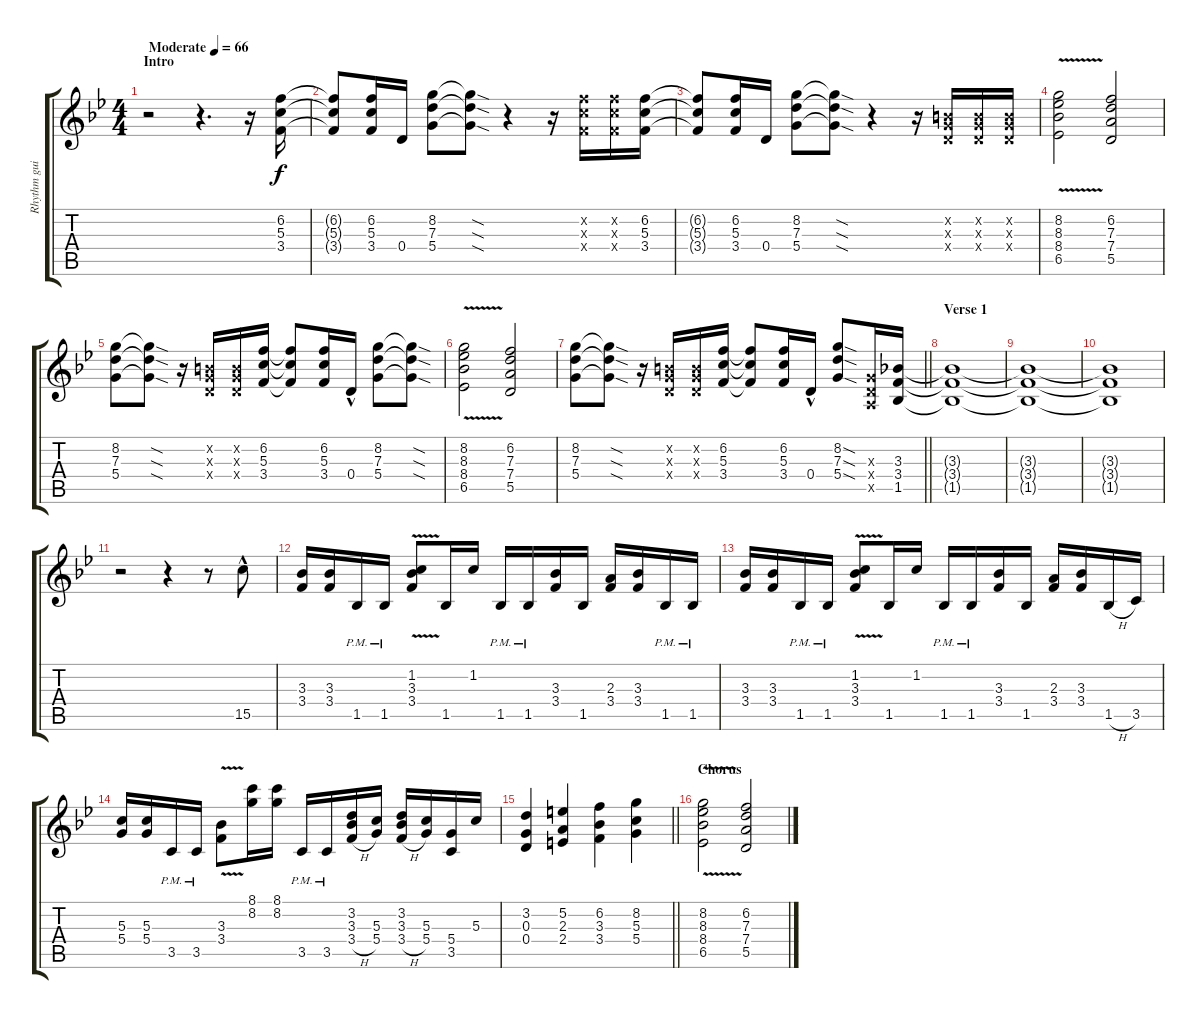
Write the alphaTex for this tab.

\track ("Rhythm guitar" "Rhythm gui") {instrument distortionguitar}
\staff {score tabs}
\tuning (E4 B3 G3 D3 A2 E2) {hide}
\ts (4 4)
\section ("" "Intro")
\tempo (66 "Moderate")
\clef g2
\ks bb
r.2{dy f instrument distortionguitar} r.4{d} r.16 (6.2 5.3 3.4).16 |
(6.2{t} 5.3{t} 3.4{t}).8 (6.2 5.3 3.4).16 0.4.16 (8.2 7.3 5.4).8 (8.2{sod t} 7.3{sod t} 5.4{sod t}).8 r.4 r.16 (6.2{x} 5.3{x} 3.4{x}).16 (6.2{x} 5.3{x} 3.4{x}).16 (6.2 5.3 3.4).16 |
(6.2{t} 5.3{t} 3.4{t}).8 (6.2 5.3 3.4).16 0.4.16 (8.2 7.3 5.4).8 (8.2{sod t} 7.3{sod t} 5.4{sod t}).8 r.4 r.16 (0.2{x} 0.3{x} 0.4{x}).16 (0.2{x} 0.3{x} 0.4{x}).16 (0.2{x} 0.3{x} 0.4{x}).16 |
(8.2 8.3{v} 8.4 6.5).2 (6.2 7.3 7.4 5.5).2 |
(8.2 7.3 5.4).8 (8.2{sod t} 7.3{sod t} 5.4{sod t}).8 r.16 (0.2{x} 0.3{x} 0.4{x}).16 (0.2{x} 0.3{x} 0.4{x}).16 (6.2 5.3 3.4).16 (6.2{t} 5.3{t} 3.4{t}).8 (6.2 5.3 3.4).16 0.4{hac}.16 (8.2 7.3 5.4).8 (8.2{sod t} 7.3{sod t} 5.4{sod t}).8 |
(8.2 8.3{v} 8.4 6.5).2 (6.2 7.3 7.4 5.5).2 |
\barLineRight lightlight
(8.2 7.3 5.4).8 (8.2{sod t} 7.3{sod t} 5.4{sod t}).8 r.16 (0.2{x} 0.3{x} 0.4{x}).16 (0.2{x} 0.3{x} 0.4{x}).16 (6.2 5.3 3.4).16 (6.2{t} 5.3{t} 3.4{t}).8 (6.2 5.3 3.4).16 0.4{hac}.16 (8.2{sod} 7.3{sod} 5.4{sod}).8 (0.3{x} 0.4{x} 0.5{x}).16 (3.3 3.4 1.5).16 |
\section ("" "Verse 1")
(3.3{t} 3.4{t} 1.5{t}).1 |
(3.3{t} 3.4{t} 1.5{t}).1 |
(3.3{t} 3.4{t} 1.5{t}).1 |
r.2 r.4 r.8 15.5{hac}.8 |
(3.3 3.4).16 (3.3 3.4).16 1.5{pm}.16 1.5{pm}.16 (1.2{v} 3.3{v} 3.4{v}).8 1.5.16 1.2.16 1.5{pm}.16 1.5{pm}.16 (3.3 3.4).16 1.5.16 (2.3 3.4).16 (3.3 3.4).16 1.5{pm}.16 1.5{pm}.16 |
(3.3 3.4).16 (3.3 3.4).16 1.5{pm}.16 1.5{pm}.16 (1.2{v} 3.3{v} 3.4{v}).8 1.5.16 1.2.16 1.5{pm}.16 1.5{pm}.16 (3.3 3.4).16 1.5.16 (2.3 3.4).16 (3.3 3.4).16 1.5{h}.16 3.5.16 |
(5.3 5.4).16 (5.3 5.4).16 3.5{pm}.16 3.5{pm}.16 (3.3{v} 3.4{v}).8 (8.1 8.2).16 (8.1 8.2).16 3.5{pm}.16 3.5{pm}.16 (3.2 3.3 3.4{h}).16 (5.3 5.4).16 (3.2 3.3 3.4{h}).16 (5.3 5.4).16 (5.4 3.5).16 5.3.16 |
\barLineRight lightlight
(3.2 0.3 0.4).4 (5.2 2.3 2.4).4 (6.2 3.3 3.4).4 (8.2 5.3 5.4).4 |
\section ("" "Chorus")
(8.2 8.3{v} 8.4 6.5).2 (6.2 7.3 7.4 5.5).2
